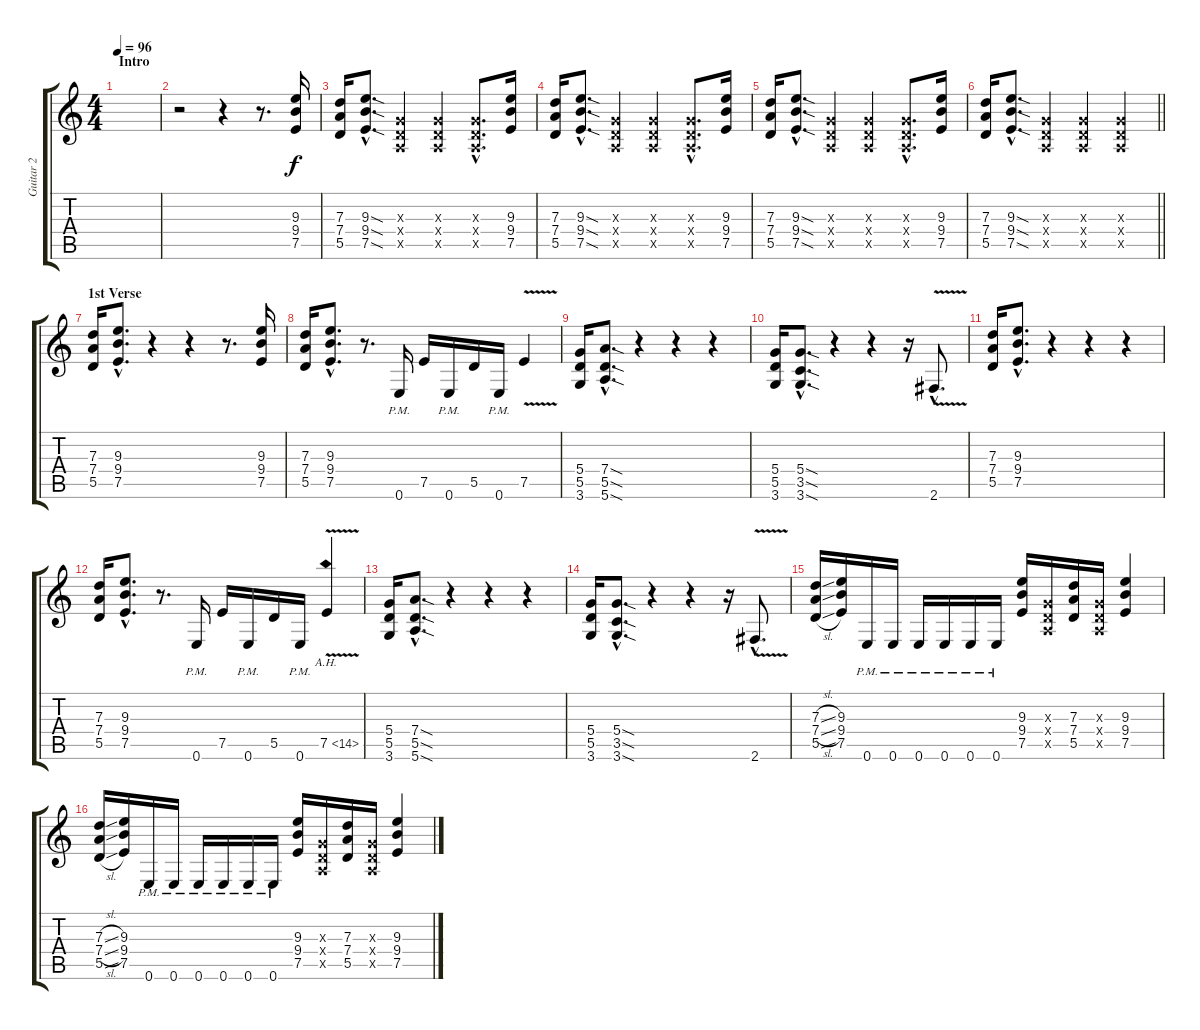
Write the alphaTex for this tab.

\track ("Guitar 2" "Guitar 2") {instrument overdrivenguitar}
\staff {score tabs}
\tuning (E4 B3 G3 D3 A2 E2) {hide}
\ts (4 4)
\section ("" "Intro")
\tempo 96
\clef g2
\ks c
|
r.2 r.4 r.8{d} (9.3 9.4 7.5).16 |
(7.3 7.4 5.5).16 (9.3{sod hac} 9.4{sod hac} 7.5{sod hac}).8{d} (0.3{x} 0.4{x} 0.5{x}).4 (0.3{x} 0.4{x} 0.5{x}).4 (0.3{hac x} 0.4{hac x} 0.5{hac x}).8{d} (9.3 9.4 7.5).16 |
(7.3 7.4 5.5).16 (9.3{sod hac} 9.4{sod hac} 7.5{sod hac}).8{d} (0.3{x} 0.4{x} 0.5{x}).4 (0.3{x} 0.4{x} 0.5{x}).4 (0.3{hac x} 0.4{hac x} 0.5{hac x}).8{d} (9.3 9.4 7.5).16 |
(7.3 7.4 5.5).16 (9.3{sod hac} 9.4{sod hac} 7.5{sod hac}).8{d} (0.3{x} 0.4{x} 0.5{x}).4 (0.3{x} 0.4{x} 0.5{x}).4 (0.3{hac x} 0.4{hac x} 0.5{hac x}).8{d} (9.3 9.4 7.5).16 |
\barLineRight lightlight
(7.3 7.4 5.5).16 (9.3{sod hac} 9.4{sod hac} 7.5{sod hac}).8{d} (0.3{x} 0.4{x} 0.5{x}).4 (0.3{x} 0.4{x} 0.5{x}).4 (0.3{x} 0.4{x} 0.5{x}).4 |
\section ("" "1st Verse")
(7.3 7.4 5.5).16 (9.3{hac} 9.4{hac} 7.5{hac}).8{d} r.4 r.4 r.8{d} (9.3 9.4 7.5).16 |
(7.3 7.4 5.5).16 (9.3{hac} 9.4{hac} 7.5{hac}).8{d} r.8{d} 0.6{pm}.16 7.5.16 0.6{pm}.16 5.5.16 0.6{pm}.16 7.5{v}.4 |
(5.4 5.5 3.6).16 (7.4{sod hac} 5.5{sod hac} 5.6{sod hac}).8{d} r.4 r.4 r.4 |
(5.4 5.5 3.6).16 (5.4{sod hac} 3.5{sod hac} 3.6{sod hac}).8{d} r.4 r.4 r.16 2.6{v hac}.8{d} |
(7.3 7.4 5.5).16 (9.3{hac} 9.4{hac} 7.5{hac}).8{d} r.4 r.4 r.4 |
(7.3 7.4 5.5).16 (9.3{hac} 9.4{hac} 7.5{hac}).8{d} r.8{d} 0.6{pm}.16 7.5.16 0.6{pm}.16 5.5.16 0.6{pm}.16 7.5{ah 7 v}.4 |
(5.4 5.5 3.6).16 (7.4{sod hac} 5.5{sod hac} 5.6{sod hac}).8{d} r.4 r.4 r.4 |
(5.4 5.5 3.6).16 (5.4{sod hac} 3.5{sod hac} 3.6{sod hac}).8{d} r.4 r.4 r.16 2.6{v hac}.8{d} |
(7.3{sl} 7.4{sl} 5.5{sl}).16 (9.3 9.4 7.5).16 0.6{pm}.16 0.6{pm}.16 0.6{pm}.16 0.6{pm}.16 0.6{pm}.16 0.6{pm}.16 (9.3 9.4 7.5).16 (0.3{x} 0.4{x} 0.5{x}).16 (7.3 7.4 5.5).16 (0.3{x} 0.4{x} 0.5{x}).16 (9.3 9.4 7.5).4 |
(7.3{sl} 7.4{sl} 5.5{sl}).16 (9.3 9.4 7.5).16 0.6{pm}.16 0.6{pm}.16 0.6{pm}.16 0.6{pm}.16 0.6{pm}.16 0.6{pm}.16 (9.3 9.4 7.5).16 (0.3{x} 0.4{x} 0.5{x}).16 (7.3 7.4 5.5).16 (0.3{x} 0.4{x} 0.5{x}).16 (9.3 9.4 7.5).4
